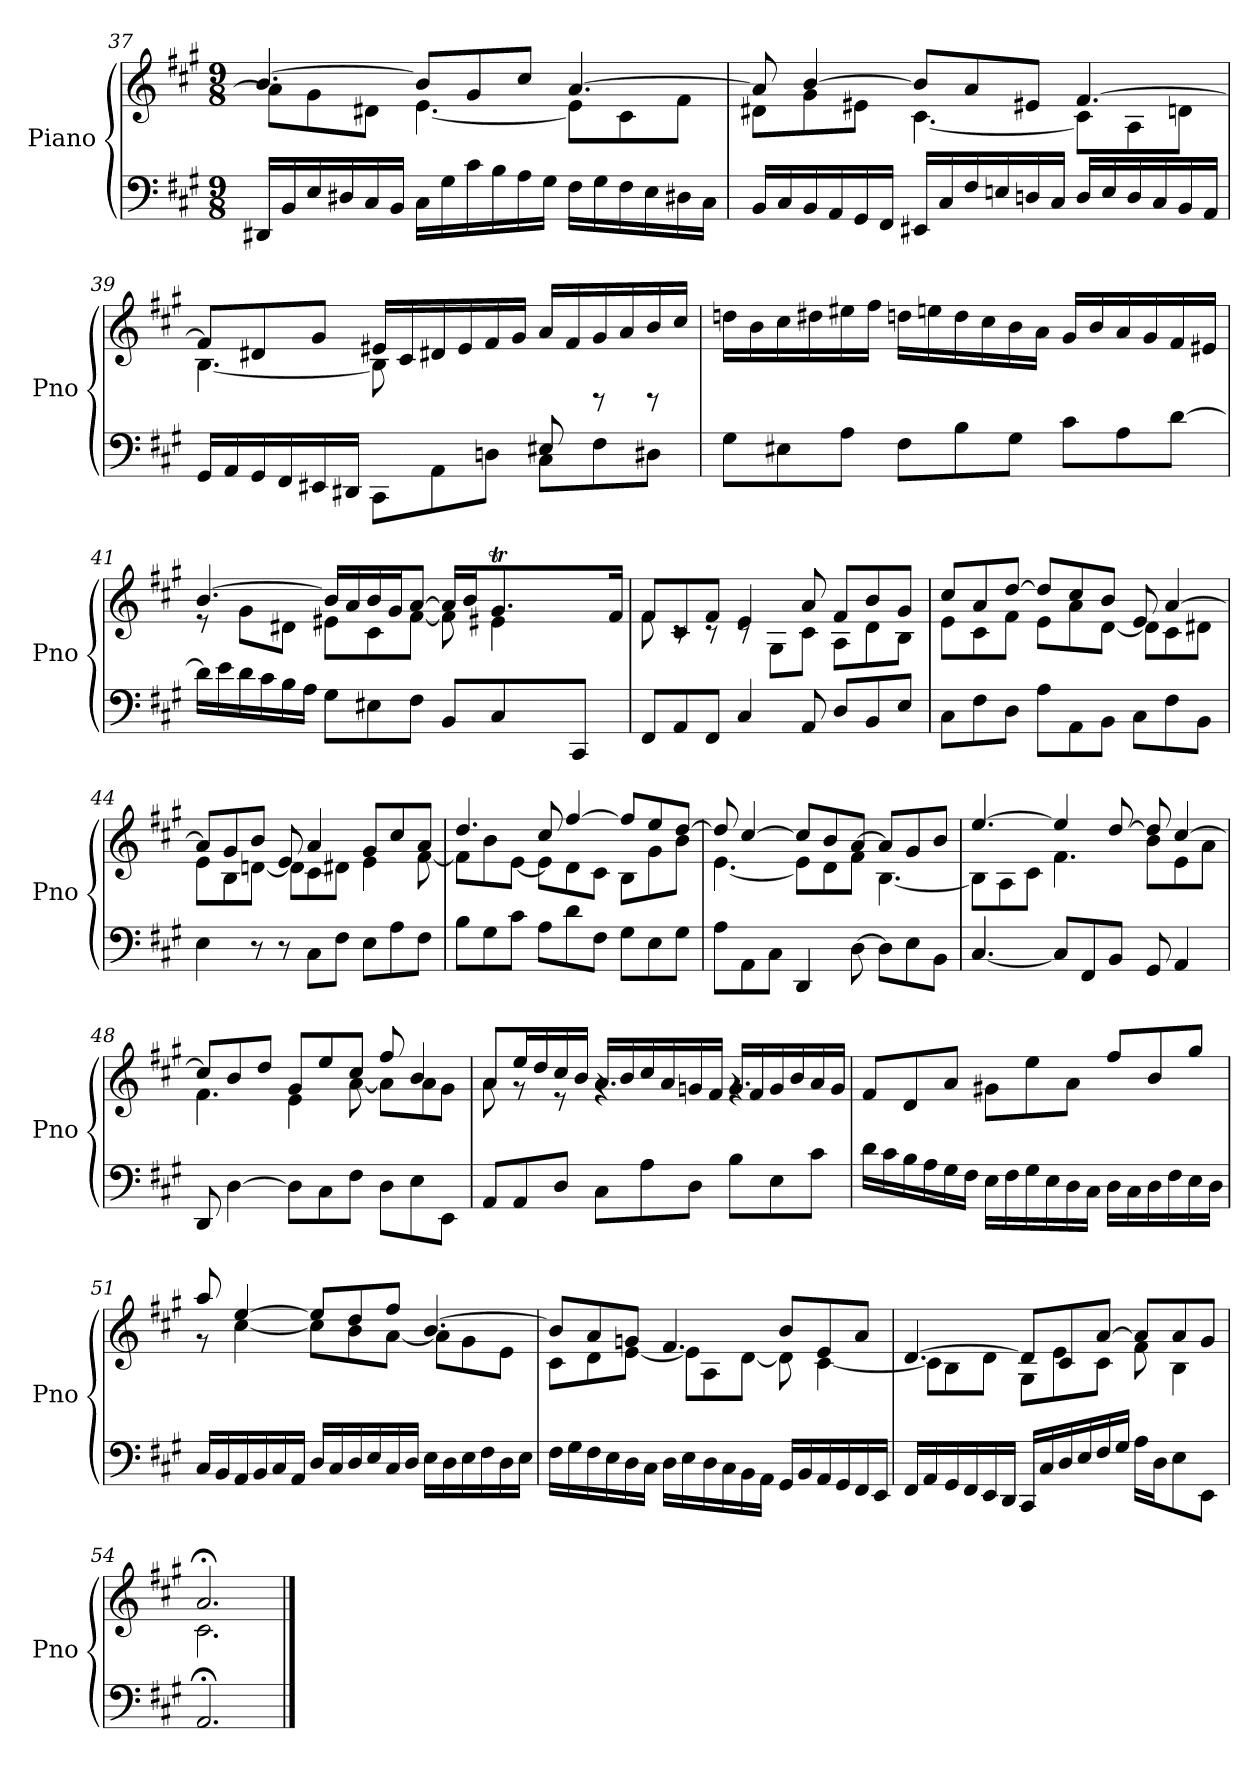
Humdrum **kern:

**kern	**kern
*part1	*part1
*staff2	*staff1
*I"Piano	*
*I'Pno	*
*clefF4	*clefG2
*k[f#c#g#]	*k[f#c#g#]
*M9/8	*M9/8
=37	=37
*	*^
16DD#X/LL	[4.b/	8a\L]
16BB/	.	.
16E/	.	8g#\
16D#X/	.	.
16C#/	.	8d#X\J
16BB/JJ	.	.
16C#\LL	8b/L]	[4.e\
16G#\	.	.
16c#\	8g#/	.
16B\	.	.
16A\	8cc#/J	.
16G#\JJ	.	.
16F#\LL	[4.a/	8e\L]
16G#\	.	.
16F#\	.	8c#\
16E\	.	.
16D#X\	.	8f#\J
16C#\JJ	.	.
!!LO:LB:g=z	!!
=38	=38	=38
16BB/LL	8a/]	8d#X\L
16C#/	.	.
16BB/	[4b/	8g#\
16AA/	.	.
16GG#/	.	8e#X\J
16FF#/JJ	.	.
16EE#X/LL	8b/L]	[4.c#\
16C#/	.	.
16F#/	8a/	.
16En/	.	.
16Dn/	8e#X/J	.
16C#/JJ	.	.
16D/LL	[4.f#/	8c#\L]
16E/	.	.
16D/	.	8A\
16C#/	.	.
16BB/	.	8dn\J
16AA/JJ	.	.
=39	=39	=39
*^	*	*
16GG#/LL	2ryy	8f#/L]	[4.B\
16AA/	.	.	.
16GG#/	.	8d#X/	.
16FF#/	.	.	.
16EE#X/	.	8g#/J	.
16DD#X/JJ	.	.	.
8CC#\L	.	16e#X/LL	8B\L]
.	.	16c#/	.
8AA\	8A/	16d#X/	2ryy
.	.	16e#/	.
8Dn\J	8B/J	16f#/	.
.	.	16g#/JJ	.
8C#\L	8E#X/	16a/LL	.
.	.	16f#/	.
8F#\	8rg	16g#/	.
.	.	16a/	.
8D#X\J	8rg	16b/	8ryy
.	.	16cc#/JJ	.
*v	*v	*	*
*	*v	*v
!!LO:LB:g=z
=40	=40
8G#\L	16ddn\LL
.	16b\
8E#X\	16cc#\
.	16dd#X\
8A\J	16ee#X\
.	16ff#\JJ
8F#\L	16ddn\LL
.	16een\
8B\	16dd\
.	16cc#\
8G#\J	16b\
.	16a\JJ
8c#\L	16g#/LL
.	16b/
8A\	16a/
.	16g#/
[8d\J	16f#/
.	16e#X/JJ
=41	=41
*	*^
*	*	*^
16d\LL]	[4.b/	8r	2..ryy
16e\	.	.	.
16d\	.	8g#\L	.
16c#\	.	.	.
16B\	.	8d#X\J	.
16A\JJ	.	.	.
8G#\L	16b/LL]	8e#X\L	.
.	16a/	.	.
8E#X\	16b/	8c#\	.
.	16g#/J	.	.
8F#\J	[8a/J	[8f#\J	.
8BB/L	16a/LL]	8f#\]	.
.	16b/J	.	.
8C#/	8.g#t/	4e#X\	32ayy
.	.	.	32g#yy
.	.	.	32ayy
.	.	.	32g#yy
8CC#/J	.	.	32ayy
.	.	.	32g#yy
.	16f#/Jk	.	16ryy
*	*	*v	*v
!!LO:PB:g=z
=42	=42	=42
8FF#/L	8f#/L	8f#\
8AA/	8c#/	8rc
8FF#/J	8f#/J	8rc
4C#/	4e/	8rc
.	.	8G#\L
8AA/	8a/	8c#\J
8D/L	8f#/L	8A\L
8BB/	8b/	8d\
8E/J	8g#/J	8B\J
!!LO:LB:g=z	!!
=43	=43	=43
8C#\L	8cc#/L	8e\L
8F#\	8a/	8c#\
8D\J	[8dd/J	8f#\J
8A\L	8dd/L]	8e\L
8AA\	8cc#/	8a\
8BB\J	8b/J	[8d\J
8C#\L	8e/	8d\L]
8F#\	[4a/	8c#\
8BB\J	.	8d#X\J
=44	=44	=44
4E\	8a/L]	8e\L
.	8g#/	8B\
8r	8b/J	[8dn\J
8r	8e/	8d\L]
8C#\L	4a/	8c#\
8F#\J	.	8d#X\J
8E\L	8g#/L	4e\
8A\	8cc#/	.
8F#\J	8a/J	[8f#\
=45	=45	=45
8B\L	4.dd/	8f#\L]
8G#\	.	8b\
8c#\J	.	[8e\J
8A\L	8cc#/	8e\L]
8d\	[4ff#/	8d\
8F#\J	.	8c#\J
8G#\L	8ff#/L]	8B\L
8E\	8ee/	8g#\
8G#\J	[8dd/J	8b\J
=46	=46	=46
8A\L	8dd/]	[4.e\
8AA\	[4cc#/	.
8C#\J	.	.
4DD/	8cc#/L]	8e\L]
.	8b/	8d\
[8D\	[8a/J	8f#\J
8D\L]	8a/L]	[4.B\
8E\	8g#/	.
8BB\J	8b/J	.
!!LO:LB:g=z	!!
=47	=47	=47
[4.C#/	[4.ee/	8B\L]
.	.	8A\
.	.	8c#\J
8C#/L]	4ee/]	4.f#\
8FF#/	.	.
8BB/J	[8dd/	.
8GG#/	8dd/]	8b\L
4AA/	[4cc#/	8e\
.	.	8a\J
=48	=48	=48
8DD/	8cc#/L]	4.f#\
[4D\	8b/	.
.	8dd/J	.
8D\L]	8g#/L	4e\
8C#\	8ee/	.
8F#\J	8cc#/J	[8a\
8D\L	8ff#/	8a\L]
8E\	4b/	8a\
8EE\J	.	8g#\J
=49	=49	=49
8AA/L	8a/L	8a\
8AA/	16ee/L	8r
.	16dd/	.
8D/J	16cc#/	8r
.	16b/JJ	.
8C#\L	16a/LL	4.rg
.	16b/	.
8A\	16cc#/	.
.	16a/	.
8D\J	16gn/	.
.	16f#/JJ	.
8B\L	16g/LL	4.rg
.	16f#/	.
8E\	16g/	.
.	16b/	.
8c#\J	16a/	.
.	16g/JJ	.
*	*v	*v
!!LO:LB:g=z
=50	=50
16d\LL	8f#/L
16c#\	.
16B\	8d/
16A\	.
16G#\	8a/J
16F#\JJ	.
16E\LL	8g#X\L
16F#\	.
16G#\	8ee\
16E\	.
16D\	8a\J
16C#\JJ	.
16D\LL	8ff#/L
16C#\	.
16D\	8b/
16F#\	.
16E\	8gg#/J
16D\JJ	.
=51	=51
*	*^
16C#/LL	8aa/	8r
16BB/	.	.
16AA/	[4ee/	[4cc#\
16BB/	.	.
16C#/	.	.
16AA/JJ	.	.
16D/LL	8ee/L]	8cc#\L]
16C#/	.	.
16D/	8dd/	8b\
16E/	.	.
16C#/	8ff#/J	[8a\J
16D/JJ	.	.
16E\LL	[4.b/	8a\L]
16D\	.	.
16E\	.	8g#\
16F#\	.	.
16D\	.	8e\J
16E\JJ	.	.
!!LO:LB:g=z	!!
=52	=52	=52
16F#\LL	8b/L]	8c#\L
16G#\	.	.
16F#\	8a/	8d\
16E\	.	.
16D\	8gn/J	[8e\J
16C#\JJ	.	.
16D\LL	4.f#/	8e\L]
16E\	.	.
16D\	.	8A\
16C#\	.	.
16BB\	.	[8d\J
16AA\JJ	.	.
16GG#/LL	8b/L	8d\]
16BB/	.	.
16AA/	8e/	[4c#\
16GG#/	.	.
16FF#/	8a/J	.
16EE/JJ	.	.
=53	=53	=53
16FF#/LL	[4.d/	8c#\L]
16AA/	.	.
16GG#/	.	8B\
16FF#/	.	.
16EE/	.	8d\J
16DD/JJ	.	.
16CC#/LL	8d/L]	8G#\L
16C#/	.	.
16D/	8c#/	8e\
16E/	.	.
16F#/	[8a/J	8c#\J
16G#/JJ	.	.
16A\LL	8a/L]	8f#\
16D\J	.	.
8E\	8a/	4B\
8EE\J	8g#/J	.
=54	=54	=54
2.AA;/	2.a;</	2.c#\
*	*v	*v
==	==
*-	*-
